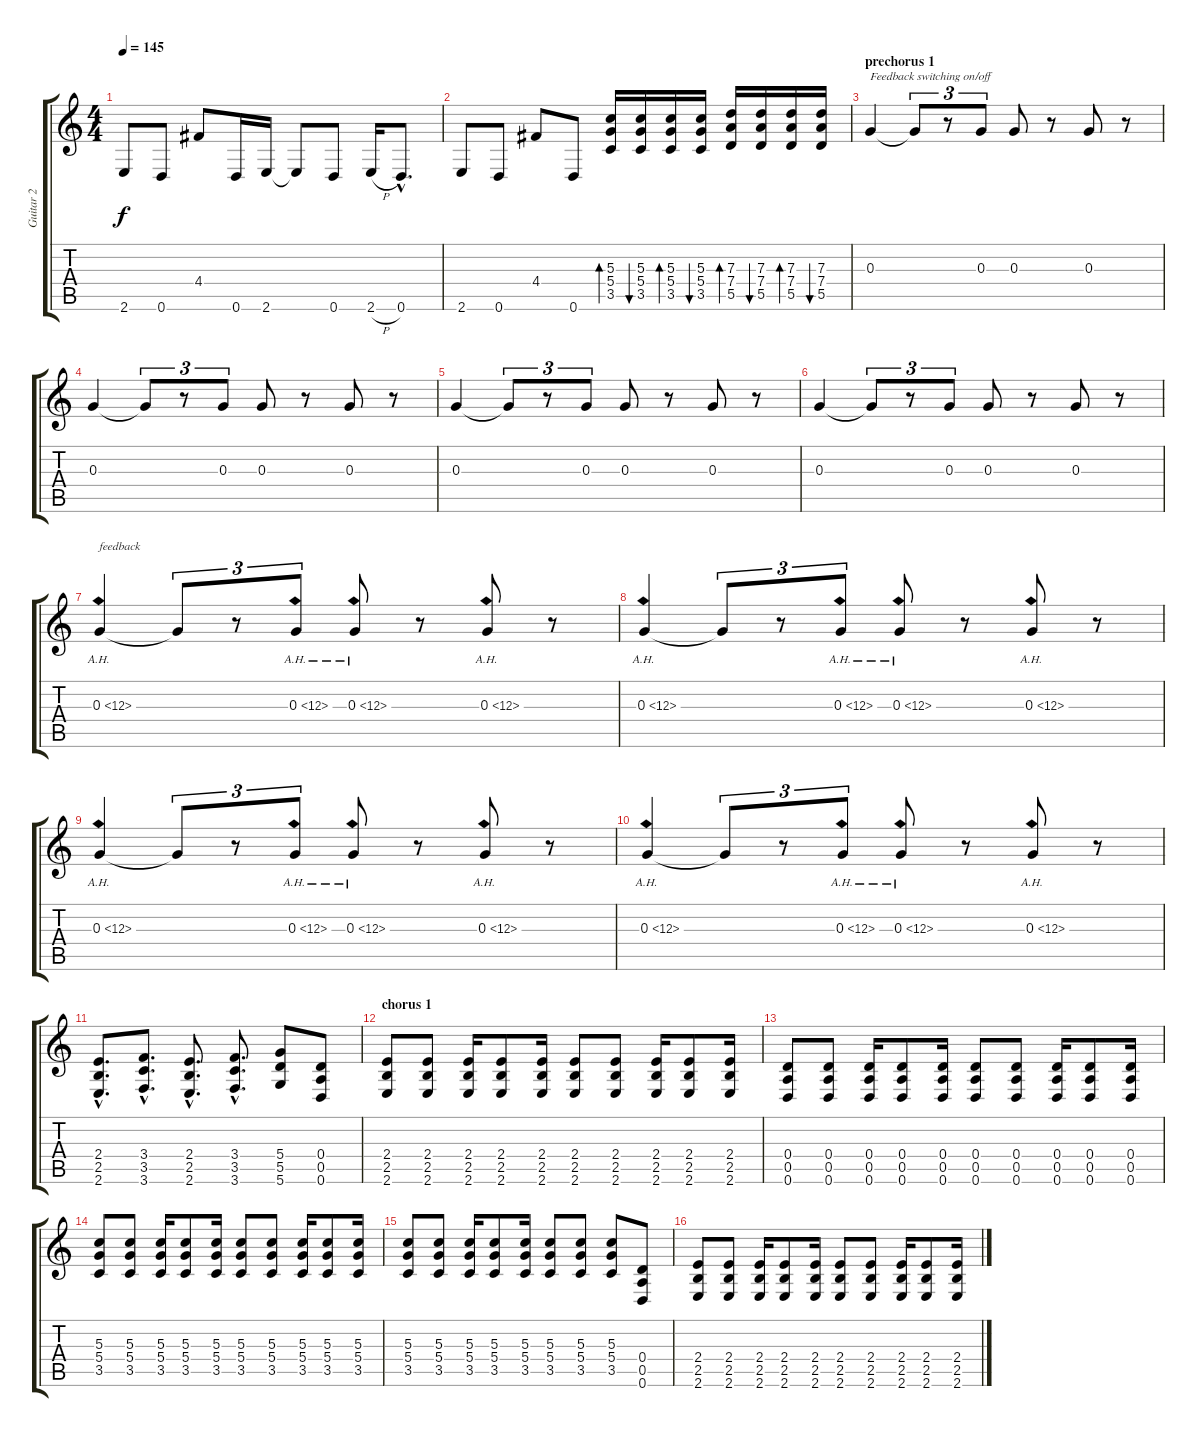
\track ("Guitar 2" "Guitar 2") {instrument overdrivenguitar}
\staff {score tabs}
\tuning (E4 B3 G3 D3 A2 D2) {hide}
\ts (4 4)
\tempo 145
\clef g2
\ks c
2.6.8{dy f} 0.6.8 4.4.8 0.6.16 2.6.16 2.6{t}.8 0.6.8 2.6{h}.16 0.6{hac}.8{d} |
2.6.8 0.6.8 4.4.8 0.6.8 (5.3 5.4 3.5).16{bd 120} (5.3 5.4 3.5).16{bu 120} (5.3 5.4 3.5).16{bd 120} (5.3 5.4 3.5).16{bu 120} (7.3 7.4 5.5).16{bd 120} (7.3 7.4 5.5).16{bu 120} (7.3 7.4 5.5).16{bd 120} (7.3 7.4 5.5).16{bu 120} |
\section ("" "prechorus 1")
0.3.4{txt "Feedback switching on/off"} 0.3{t}.8{tu (3 2)} r.8{tu (3 2)} 0.3.8{tu (3 2)} 0.3.8 r.8 0.3.8 r.8 |
0.3.4 0.3{t}.8{tu (3 2)} r.8{tu (3 2)} 0.3.8{tu (3 2)} 0.3.8 r.8 0.3.8 r.8 |
0.3.4 0.3{t}.8{tu (3 2)} r.8{tu (3 2)} 0.3.8{tu (3 2)} 0.3.8 r.8 0.3.8 r.8 |
0.3.4 0.3{t}.8{tu (3 2)} r.8{tu (3 2)} 0.3.8{tu (3 2)} 0.3.8 r.8 0.3.8 r.8 |
0.3{ah 12}.4{txt "feedback"} 0.3{t}.8{tu (3 2)} r.8{tu (3 2)} 0.3{ah 12}.8{tu (3 2)} 0.3{ah 12}.8 r.8 0.3{ah 12}.8 r.8 |
0.3{ah 12}.4 0.3{t}.8{tu (3 2)} r.8{tu (3 2)} 0.3{ah 12}.8{tu (3 2)} 0.3{ah 12}.8 r.8 0.3{ah 12}.8 r.8 |
0.3{ah 12}.4 0.3{t}.8{tu (3 2)} r.8{tu (3 2)} 0.3{ah 12}.8{tu (3 2)} 0.3{ah 12}.8 r.8 0.3{ah 12}.8 r.8 |
0.3{ah 12}.4 0.3{t}.8{tu (3 2)} r.8{tu (3 2)} 0.3{ah 12}.8{tu (3 2)} 0.3{ah 12}.8 r.8 0.3{ah 12}.8 r.8 |
(2.4{hac} 2.5{hac} 2.6{hac}).8{d} (3.4{hac} 3.5{hac} 3.6{hac}).8{d} (2.4{hac} 2.5{hac} 2.6{hac}).8{d} (3.4{hac} 3.5{hac} 3.6{hac}).8{d} (5.4 5.5 5.6).8 (0.4 0.5 0.6).8 |
\section ("" "chorus 1")
(2.4 2.5 2.6).8 (2.4 2.5 2.6).8 (2.4 2.5 2.6).16 (2.4 2.5 2.6).8 (2.4 2.5 2.6).16 (2.4 2.5 2.6).8 (2.4 2.5 2.6).8 (2.4 2.5 2.6).16 (2.4 2.5 2.6).8 (2.4 2.5 2.6).16 |
(0.4 0.5 0.6).8 (0.4 0.5 0.6).8 (0.4 0.5 0.6).16 (0.4 0.5 0.6).8 (0.4 0.5 0.6).16 (0.4 0.5 0.6).8 (0.4 0.5 0.6).8 (0.4 0.5 0.6).16 (0.4 0.5 0.6).8 (0.4 0.5 0.6).16 |
(5.3 5.4 3.5).8 (5.3 5.4 3.5).8 (5.3 5.4 3.5).16 (5.3 5.4 3.5).8 (5.3 5.4 3.5).16 (5.3 5.4 3.5).8 (5.3 5.4 3.5).8 (5.3 5.4 3.5).16 (5.3 5.4 3.5).8 (5.3 5.4 3.5).16 |
(5.3 5.4 3.5).8 (5.3 5.4 3.5).8 (5.3 5.4 3.5).16 (5.3 5.4 3.5).8 (5.3 5.4 3.5).16 (5.3 5.4 3.5).8 (5.3 5.4 3.5).8 (5.3 5.4 3.5).8 (0.4 0.5 0.6).8 |
(2.4 2.5 2.6).8 (2.4 2.5 2.6).8 (2.4 2.5 2.6).16 (2.4 2.5 2.6).8 (2.4 2.5 2.6).16 (2.4 2.5 2.6).8 (2.4 2.5 2.6).8 (2.4 2.5 2.6).16 (2.4 2.5 2.6).8 (2.4 2.5 2.6).16
